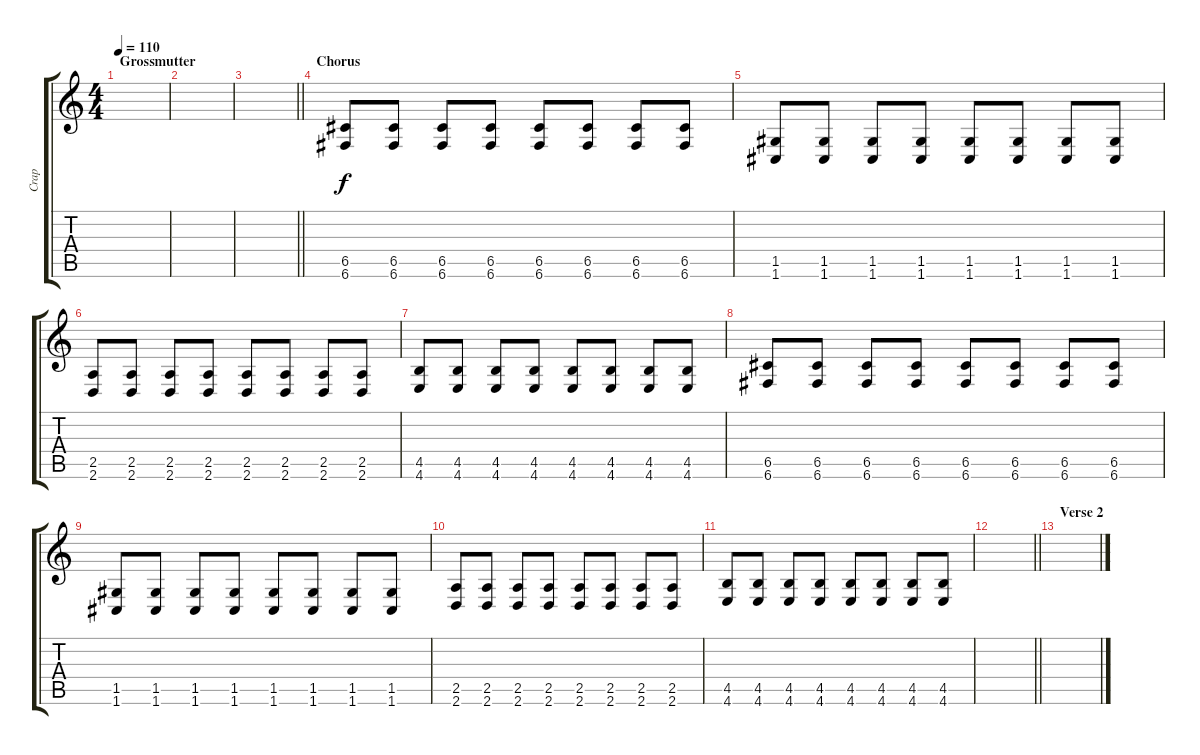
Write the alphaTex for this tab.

\track ("Crap" "Crap") {instrument distortionguitar}
\staff {score tabs}
\tuning (D4 A3 F3 C3 G2 C2) {hide}
\ts (4 4)
\section ("" "Grossmutter")
\tempo 110
\clef g2
\ks c
|
|
\barLineRight lightlight
|
\section ("" "Chorus")
(6.5 6.6).8 (6.5 6.6).8 (6.5 6.6).8 (6.5 6.6).8 (6.5 6.6).8 (6.5 6.6).8 (6.5 6.6).8 (6.5 6.6).8 |
(1.5 1.6).8 (1.5 1.6).8 (1.5 1.6).8 (1.5 1.6).8 (1.5 1.6).8 (1.5 1.6).8 (1.5 1.6).8 (1.5 1.6).8 |
(2.5 2.6).8 (2.5 2.6).8 (2.5 2.6).8 (2.5 2.6).8 (2.5 2.6).8 (2.5 2.6).8 (2.5 2.6).8 (2.5 2.6).8 |
(4.5 4.6).8 (4.5 4.6).8 (4.5 4.6).8 (4.5 4.6).8 (4.5 4.6).8 (4.5 4.6).8 (4.5 4.6).8 (4.5 4.6).8 |
(6.5 6.6).8 (6.5 6.6).8 (6.5 6.6).8 (6.5 6.6).8 (6.5 6.6).8 (6.5 6.6).8 (6.5 6.6).8 (6.5 6.6).8 |
(1.5 1.6).8 (1.5 1.6).8 (1.5 1.6).8 (1.5 1.6).8 (1.5 1.6).8 (1.5 1.6).8 (1.5 1.6).8 (1.5 1.6).8 |
(2.5 2.6).8 (2.5 2.6).8 (2.5 2.6).8 (2.5 2.6).8 (2.5 2.6).8 (2.5 2.6).8 (2.5 2.6).8 (2.5 2.6).8 |
(4.5 4.6).8 (4.5 4.6).8 (4.5 4.6).8 (4.5 4.6).8 (4.5 4.6).8 (4.5 4.6).8 (4.5 4.6).8 (4.5 4.6).8 |
\barLineRight lightlight
|
\section ("" "Verse 2")
